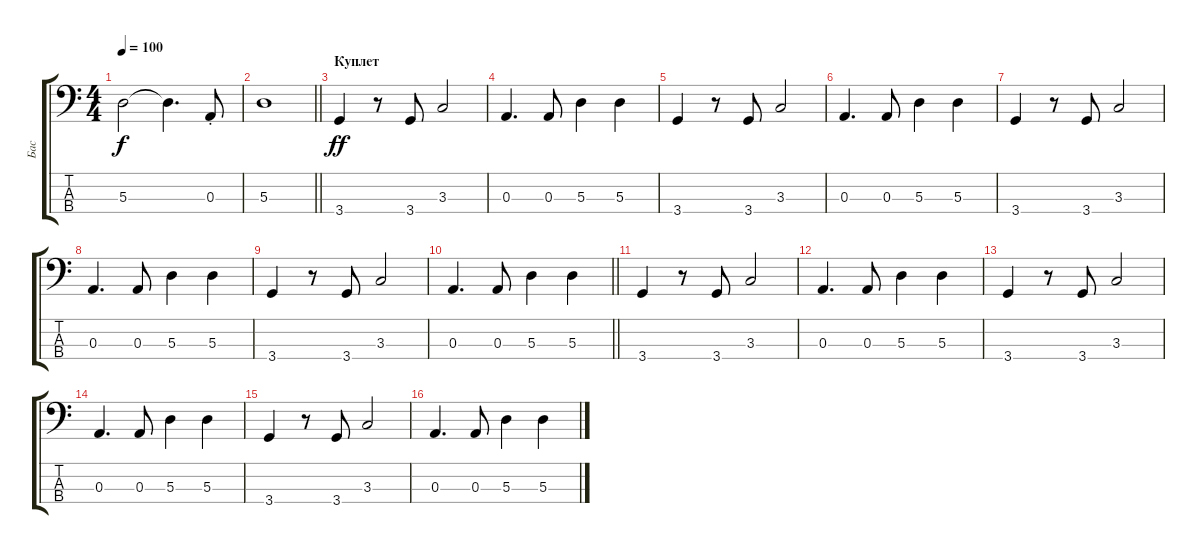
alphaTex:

\track ("Бас" "Бас") {instrument electricbassfinger}
\staff {score tabs}
\tuning (G2 D2 A1 E1) {hide}
\ts (4 4)
\tempo 100
\clef f4
\ks c
5.3.2{dy f} 5.3{t}.4{d} 0.3{st}.8 |
\barLineRight lightlight
5.3.1 |
\section ("" "Куплет")
3.4.4{dy ff} r.8 3.4.8 3.3.2 |
0.3.4{d} 0.3.8 5.3.4 5.3.4 |
3.4.4 r.8 3.4.8 3.3.2 |
0.3.4{d} 0.3.8 5.3.4 5.3.4 |
3.4.4 r.8 3.4.8 3.3.2 |
0.3.4{d} 0.3.8 5.3.4 5.3.4 |
3.4.4 r.8 3.4.8 3.3.2 |
\barLineRight lightlight
0.3.4{d} 0.3.8 5.3.4 5.3.4 |
\section ("" " ")
3.4.4 r.8 3.4.8 3.3.2 |
0.3.4{d} 0.3.8 5.3.4 5.3.4 |
3.4.4 r.8 3.4.8 3.3.2 |
0.3.4{d} 0.3.8 5.3.4 5.3.4 |
3.4.4 r.8 3.4.8 3.3.2 |
0.3.4{d} 0.3.8 5.3.4 5.3.4
